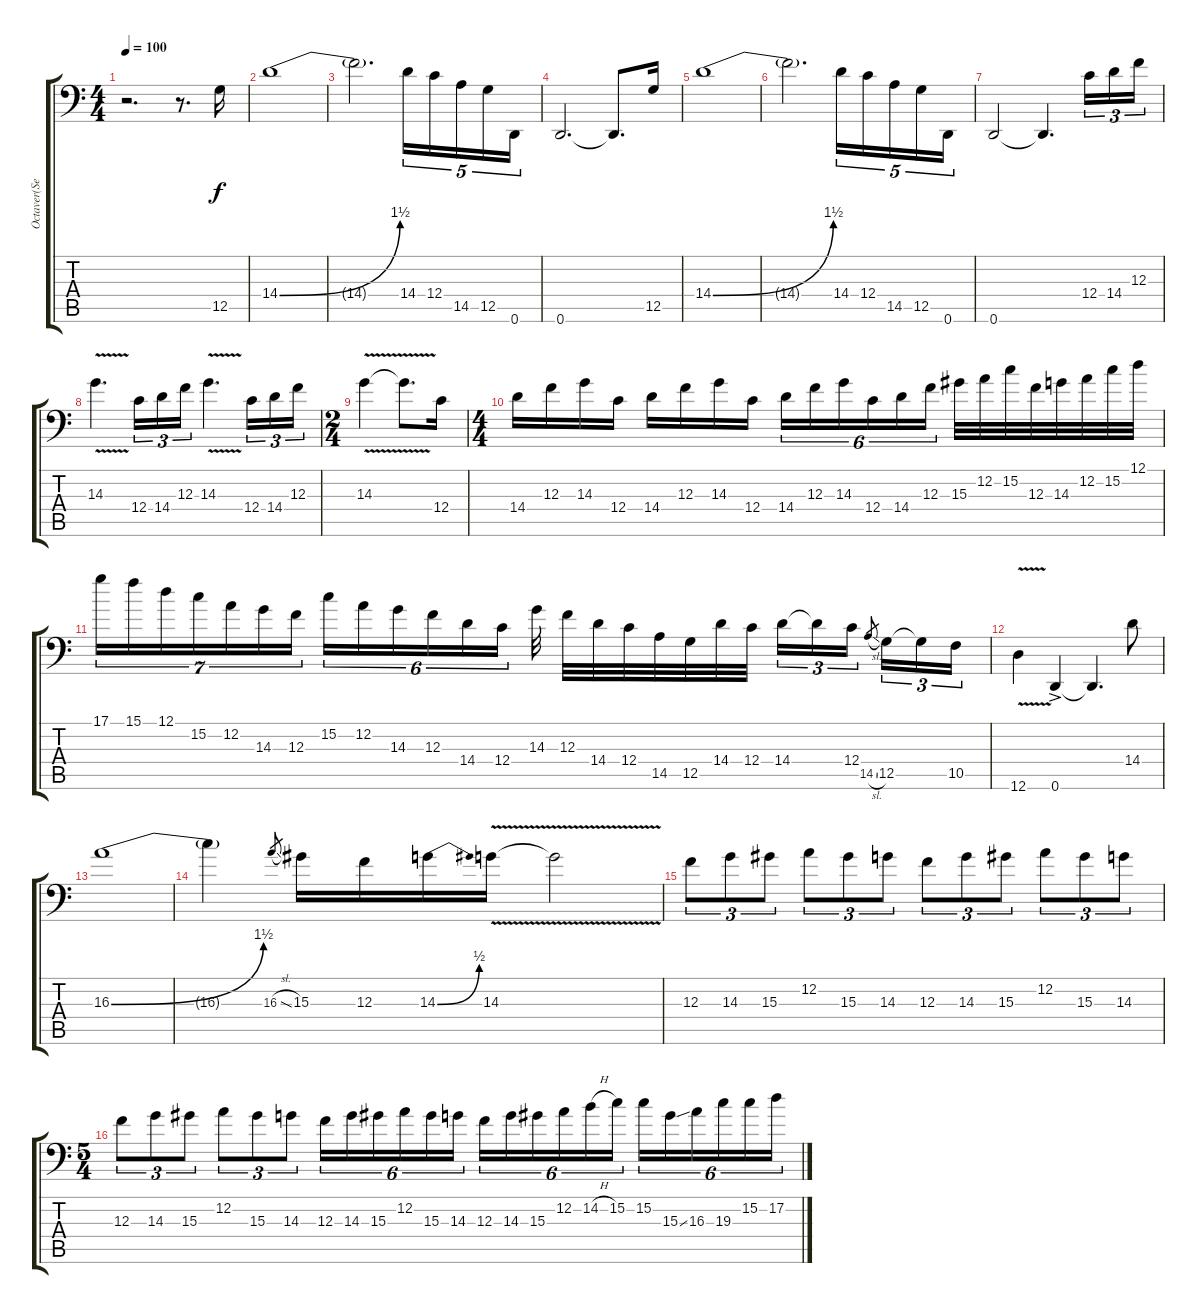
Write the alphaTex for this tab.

\track ("Octaver(Set for 1 Octave Down)" "Octaver(Se") {instrument distortionguitar}
\staff {score tabs}
\tuning (D3 A2 F2 C2 G1 D1) {hide}
\ts (4 4)
\tempo 100
\clef f4
\ks c
r.2{d dy f instrument distortionguitar} r.8{d} 12.5.16 |
14.4{be (bend 0 0 60 6)}.1 |
14.4{t}.2{d} 14.4.16{tu (5 4)} 12.4.16{tu (5 4)} 14.5.16{tu (5 4)} 12.5.16{tu (5 4)} 0.6.16{tu (5 4)} |
0.6.2{d} 0.6{t}.8{d} 12.5.16 |
14.4{be (bend 0 0 60 6)}.1 |
14.4{t}.2{d} 14.4.16{tu (5 4)} 12.4.16{tu (5 4)} 14.5.16{tu (5 4)} 12.5.16{tu (5 4)} 0.6.16{tu (5 4)} |
0.6.2 0.6{t}.4{d} 12.4.16{tu (3 2)} 14.4.16{tu (3 2)} 12.3.16{tu (3 2)} |
14.3{v}.4{d} 12.4.16{tu (3 2)} 14.4.16{tu (3 2)} 12.3.16{tu (3 2)} 14.3{v}.4{d} 12.4.16{tu (3 2)} 14.4.16{tu (3 2)} 12.3.16{tu (3 2)} |
\ts (2 4)
14.3{v}.4 14.3{v t}.8{d} 12.4.16 |
\ts (4 4)
14.4.16 12.3.16 14.3.16 12.4.16 14.4.16 12.3.16 14.3.16 12.4.16 14.4.16{tu (6 4)} 12.3.16{tu (6 4)} 14.3.16{tu (6 4)} 12.4.16{tu (6 4)} 14.4.16{tu (6 4)} 12.3.16{tu (6 4)} 15.3.32 12.2.32 15.2.32 12.3.32 14.3.32 12.2.32 15.2.32 12.1.32 |
17.1.16{tu (7 4)} 15.1.16{tu (7 4)} 12.1.16{tu (7 4)} 15.2.16{tu (7 4)} 12.2.16{tu (7 4)} 14.3.16{tu (7 4)} 12.3.16{tu (7 4)} 15.2.16{tu (6 4)} 12.2.16{tu (6 4)} 14.3.16{tu (6 4)} 12.3.16{tu (6 4)} 14.4.16{tu (6 4)} 12.4.16{tu (6 4)} 14.3.32 12.3.32 14.4.32 12.4.32 14.5.32 12.5.32 14.4.32 12.4.32 14.4.16{tu (3 2)} 14.4{t}.16{tu (3 2)} 12.4.16{tu (3 2)} 14.5{sl}.8{gr} 12.5.16{tu (3 2)} 12.5{t}.16{tu (3 2)} 10.5.16{tu (3 2)} |
12.6{v}.4 0.6{ac}.4 0.6{t}.4{d} 14.4.8 |
16.3{be (bend 0 0 60 6)}.1 |
16.3{t}.4 16.3{sl}.8{gr} 15.3.16 12.3.16 14.3{be (bend 0 0 60 2)}.16 14.3{v}.16 14.3{v t}.2 |
12.3.8{tu (3 2)} 14.3.8{tu (3 2)} 15.3.8{tu (3 2)} 12.2.8{tu (3 2)} 15.3.8{tu (3 2)} 14.3.8{tu (3 2)} 12.3.8{tu (3 2)} 14.3.8{tu (3 2)} 15.3.8{tu (3 2)} 12.2.8{tu (3 2)} 15.3.8{tu (3 2)} 14.3.8{tu (3 2)} |
\ts (5 4)
12.3.8{tu (3 2)} 14.3.8{tu (3 2)} 15.3.8{tu (3 2)} 12.2.8{tu (3 2)} 15.3.8{tu (3 2)} 14.3.8{tu (3 2)} 12.3.16{tu (6 4)} 14.3.16{tu (6 4)} 15.3.16{tu (6 4)} 12.2.16{tu (6 4)} 15.3.16{tu (6 4)} 14.3.16{tu (6 4)} 12.3.16{tu (6 4)} 14.3.16{tu (6 4)} 15.3.16{tu (6 4)} 12.2.16{tu (6 4)} 14.2{h}.16{tu (6 4)} 15.2.16{tu (6 4)} 15.2.16{tu (6 4)} 15.3{ss}.16{tu (6 4)} 16.3.16{tu (6 4)} 19.3.16{tu (6 4)} 15.2.16{tu (6 4)} 17.2.16{tu (6 4)}
